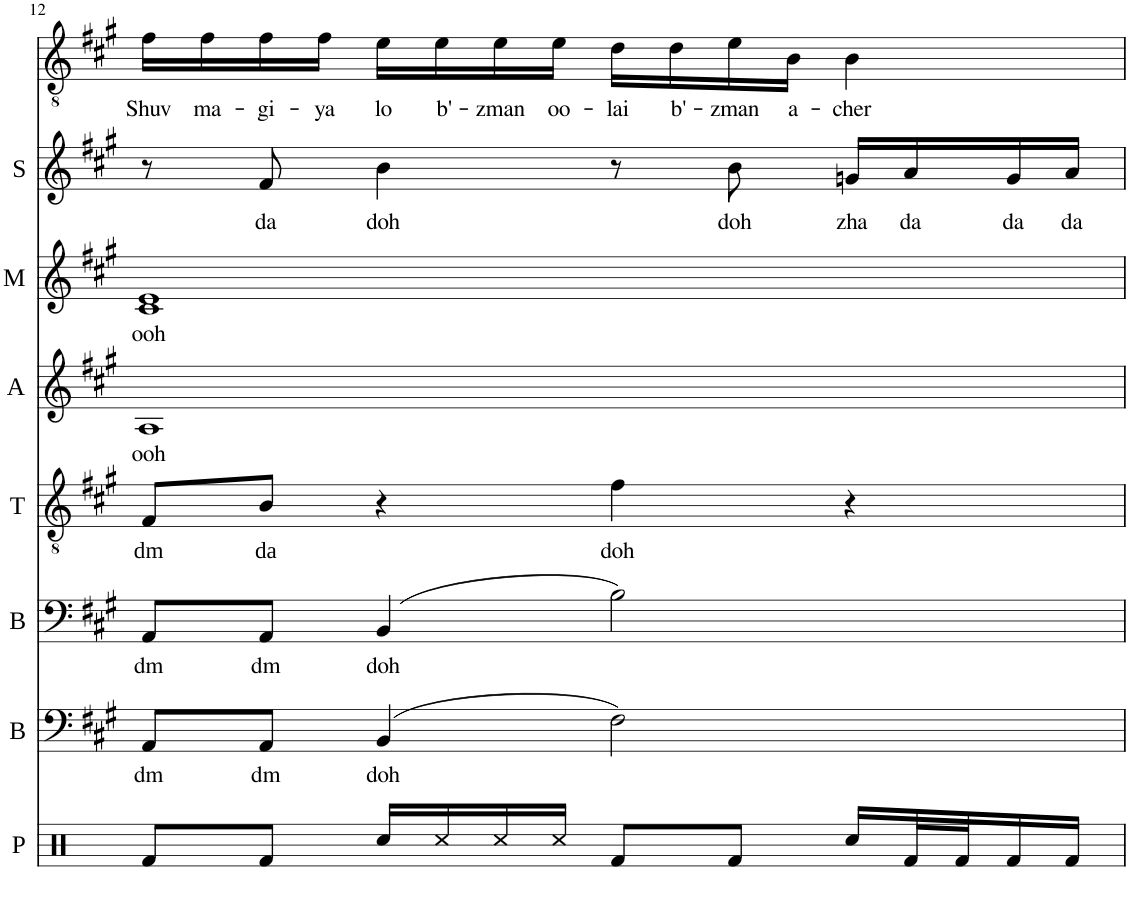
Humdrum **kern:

**kern	**kern	**text	**kern	**text	**kern	**text	**kern	**text	**kern	**text	**kern	**text	**kern	**text
*part8	*part7	*part7	*part6	*part6	*part5	*part5	*part4	*part4	*part3	*part3	*part2	*part2	*part1	*part1
*staff8	*staff7	*staff7	*staff6	*staff6	*staff5	*staff5	*staff4	*staff4	*staff3	*staff3	*staff2	*staff2	*staff1	*staff1
*I"Perc	*I"Bass	*	*I"Baritone	*	*I"Tenor	*	*I"Alto	*	*I"Mezzo	*	*I"Soprano	*	*I"Solo	*
*I'P	*I'B	*	*I'B	*	*I'T	*	*I'A	*	*I'M	*	*I'S	*	*	*
!!LO:PB:g=z
*clefX	*clefF4	*	*clefF4	*	*clefGv2	*	*clefG2	*	*clefG2	*	*clefG2	*	*clefGv2	*
*k[]	*k[f#c#g#]	*	*k[f#c#g#]	*	*k[f#c#g#]	*	*k[f#c#g#]	*	*k[f#c#g#]	*	*k[f#c#g#]	*	*k[f#c#g#]	*
*M4/4	*M4/4	*	*M4/4	*	*M4/4	*	*M4/4	*	*M4/4	*	*M4/4	*	*M4/4	*
=12	=12	=12	=12	=12	=12	=12	=12	=12	=12	=12	=12	=12	=12	=12
!	!	!LO:LY:b	!	!LO:LY:b	!	!LO:LY:b	!	!LO:LY:b	!	!LO:LY:b	!	!	!	!LO:LY:b
8Rf/L	8AA/L	dm	8AA/L	dm	8F#/L	dm	1A	ooh	1c# 1e	ooh	8r	.	16f#\LL	Shuv
!	!	!	!	!	!	!	!	!	!	!	!	!	!	!LO:LY:b
.	.	.	.	.	.	.	.	.	.	.	.	.	16f#\	ma-
!	!	!LO:LY:b	!	!LO:LY:b	!	!LO:LY:b	!	!	!	!	!	!LO:LY:b	!	!LO:LY:b
8Rf/J	8AA/J	dm	8AA/J	dm	8B/J	da	.	.	.	.	8f#/	da	16f#\	-gi-
!	!	!	!	!	!	!	!	!	!	!	!	!	!	!LO:LY:b
.	.	.	.	.	.	.	.	.	.	.	.	.	16f#\JJ	-ya
!	!	!LO:LY:b	!	!LO:LY:b	!	!	!	!	!	!	!	!LO:LY:b	!	!LO:LY:b
16Rcc/LL	(4BB/	doh	(4BB/	doh	4r	.	.	.	.	.	4b\	doh	16e\LL	lo
!	!	!	!	!	!	!	!	!	!	!	!	!	!	!LO:LY:b
16Rcc/	.	.	.	.	.	.	.	.	.	.	.	.	16e\	b'-
!	!	!	!	!	!	!	!	!	!	!	!	!	!	!LO:LY:b
16Rcc/	.	.	.	.	.	.	.	.	.	.	.	.	16e\	-zman
!	!	!	!	!	!	!	!	!	!	!	!	!	!	!LO:LY:b
16Rcc/JJ	.	.	.	.	.	.	.	.	.	.	.	.	16e\JJ	oo-
!	!	!	!	!	!	!LO:LY:b	!	!	!	!	!	!	!	!LO:LY:b
8Rf/L	2F#\)	.	2B\)	.	4f#\	doh	.	.	.	.	8r	.	16d\LL	-lai
!	!	!	!	!	!	!	!	!	!	!	!	!	!	!LO:LY:b
.	.	.	.	.	.	.	.	.	.	.	.	.	16d\	b'-
!	!	!	!	!	!	!	!	!	!	!	!	!LO:LY:b	!	!LO:LY:b
8Rf/J	.	.	.	.	.	.	.	.	.	.	8b\	doh	16e\	-zman
!	!	!	!	!	!	!	!	!	!	!	!	!	!	!LO:LY:b
.	.	.	.	.	.	.	.	.	.	.	.	.	16B\JJ	a-
!	!	!	!	!	!	!	!	!	!	!	!	!LO:LY:b	!	!LO:LY:b
16Rcc/LL	.	.	.	.	4r	.	.	.	.	.	16gn/LL	zha	4B\	-cher
!	!	!	!	!	!	!	!	!	!	!	!	!LO:LY:b	!	!
32Rf/L	.	.	.	.	.	.	.	.	.	.	16a/	da	.	.
32Rf/J	.	.	.	.	.	.	.	.	.	.	.	.	.	.
!	!	!	!	!	!	!	!	!	!	!	!	!LO:LY:b	!	!
16Rf/	.	.	.	.	.	.	.	.	.	.	16g/	da	.	.
!	!	!	!	!	!	!	!	!	!	!	!	!LO:LY:b	!	!
16Rf/JJ	.	.	.	.	.	.	.	.	.	.	16a/JJ	da	.	.
=	=	=	=	=	=	=	=	=	=	=	=	=	=	=
*-	*-	*-	*-	*-	*-	*-	*-	*-	*-	*-	*-	*-	*-	*-
